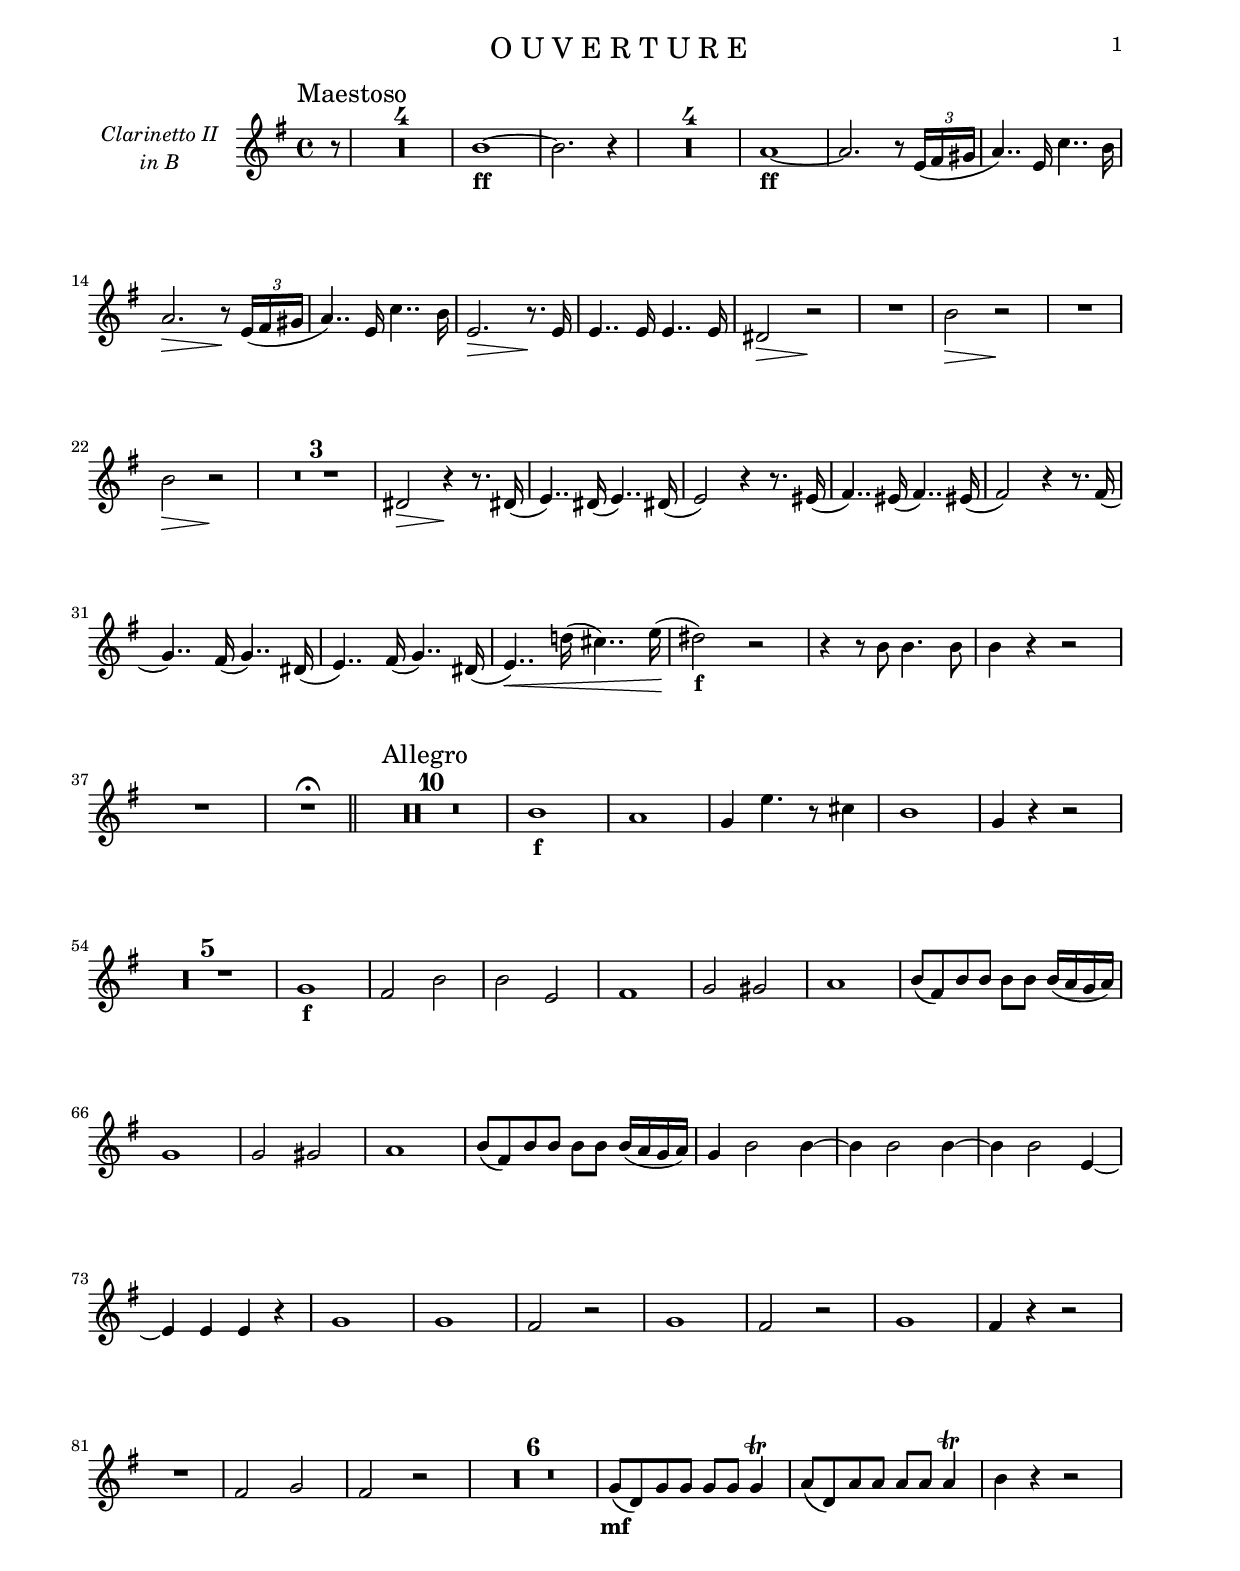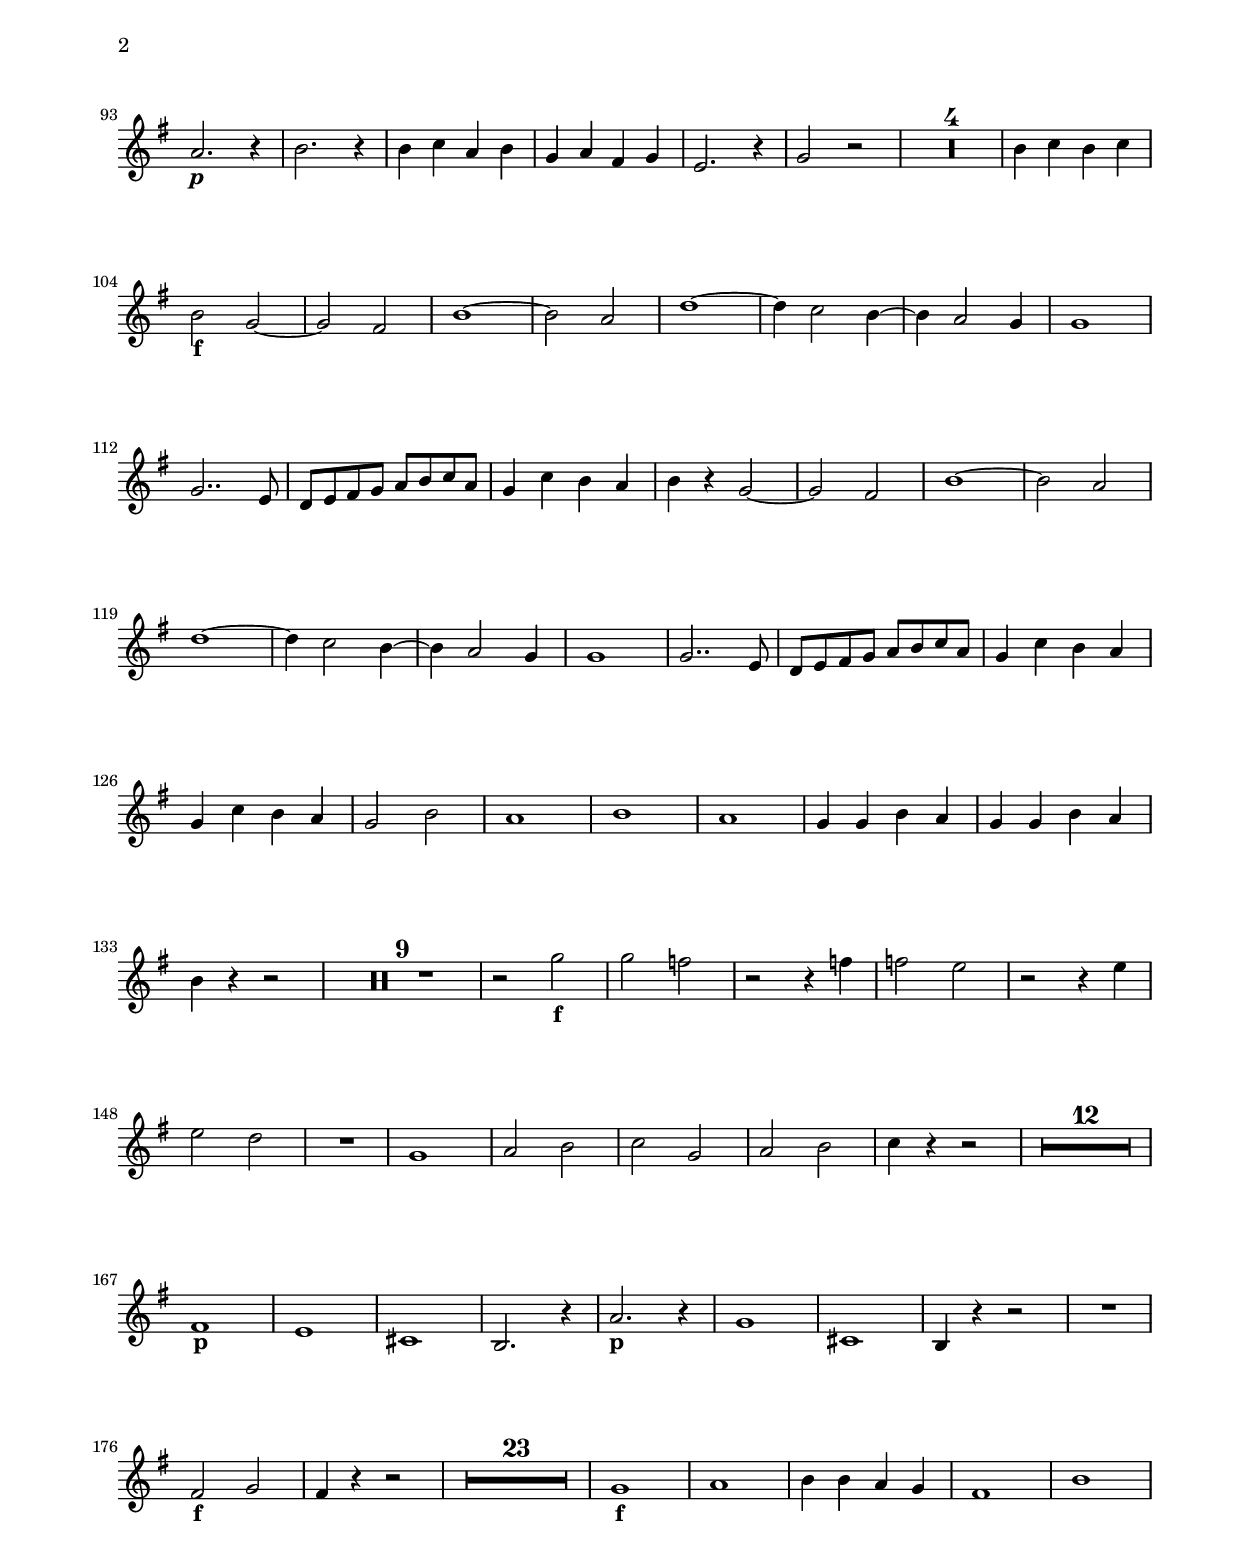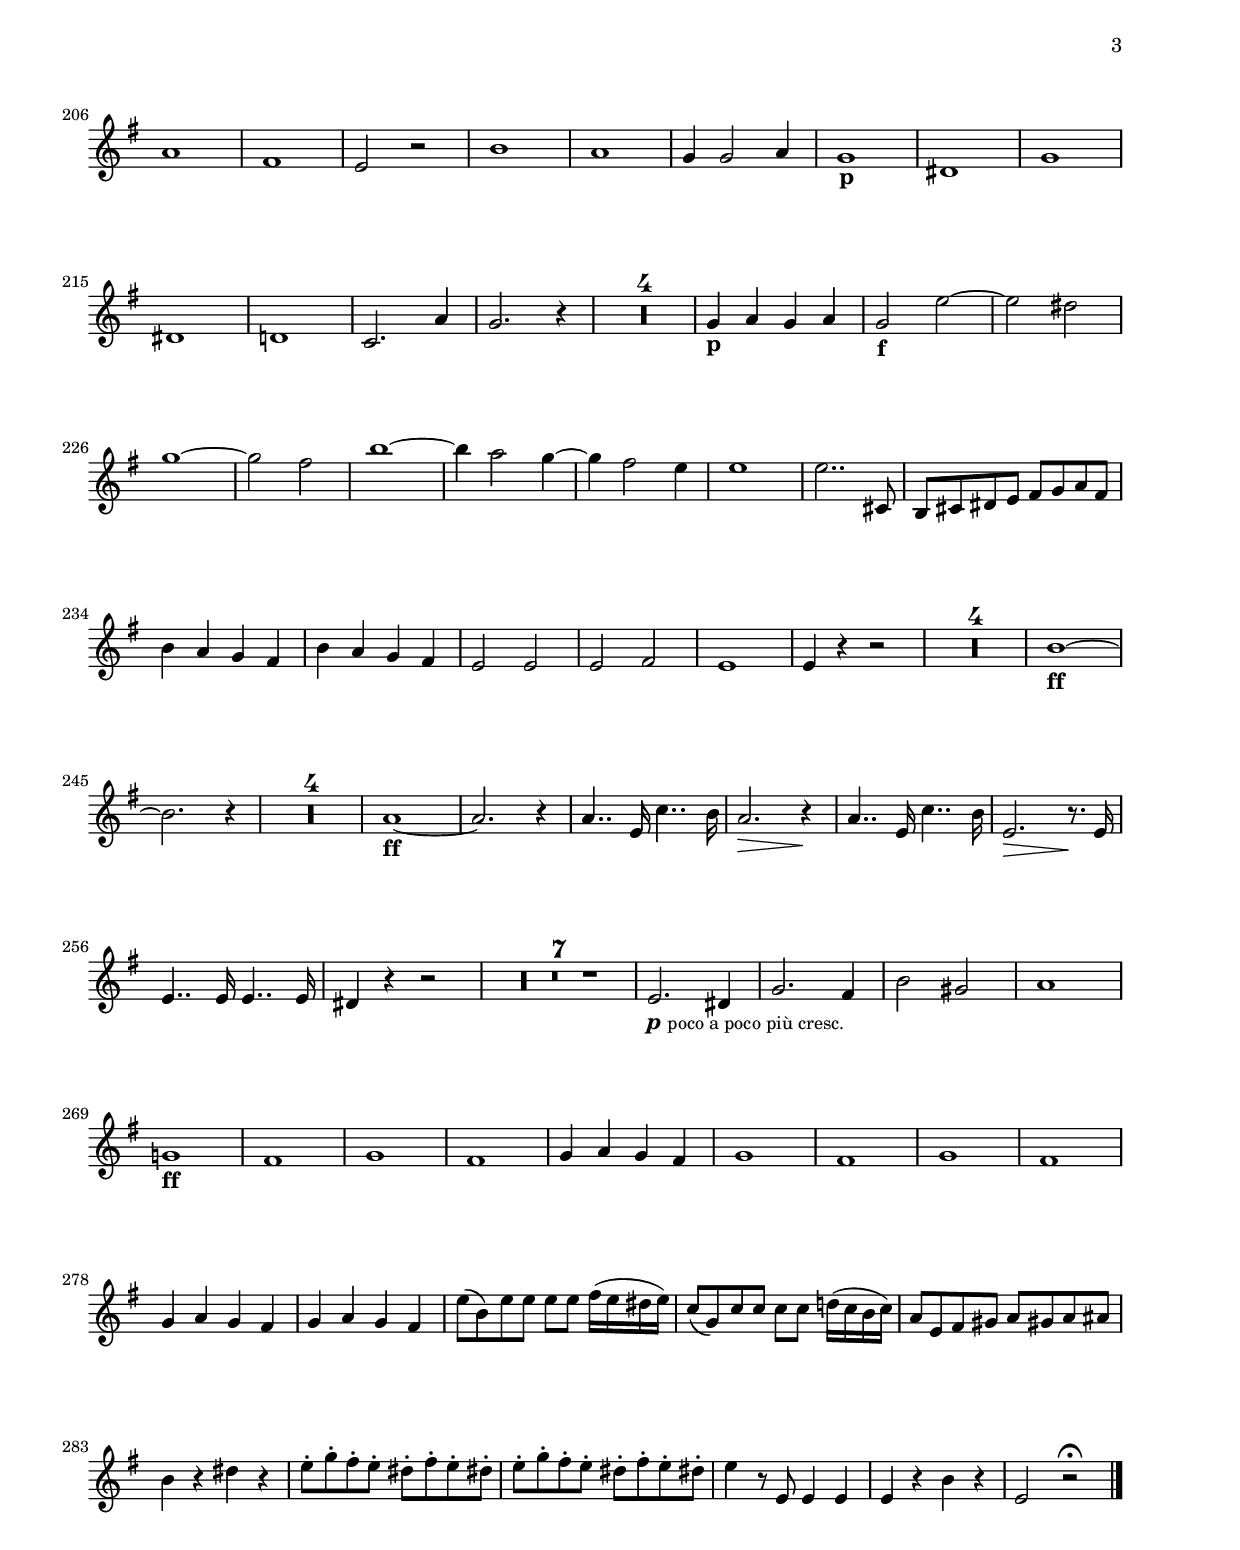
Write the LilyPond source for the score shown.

% (c) 2020 by Wolfgang Esser-Skala.
% This file is licensed under the Creative Commons Attribution-NonCommercial-ShareAlike 4.0 International License.
% To view a copy of this license, visit http://creativecommons.org/licenses/by-nc-sa/4.0/.

\version "2.18.0"

\include "../definitions.ly"

\paper {
	indent = 2.5\cm
	top-margin = 1.5\cm
	system-separator-markup = ##f
	system-system-spacing =
    #'((basic-distance . 18)
       (minimum-distance . 18)
       (padding . -100)
       (stretchability . 0))

	top-system-spacing =
    #'((basic-distance . 12)
       (minimum-distance . 12)
       (padding . -100)
       (stretchability . 0))

	top-markup-spacing =
    #'((basic-distance . 0)
       (minimum-distance . 0)
       (padding . -100)
       (stretchability . 0))

	markup-system-spacing =
    #'((basic-distance . 12)
       (minimum-distance . 12)
       (padding . -100)
       (stretchability . 0))

	systems-per-page = #9
}

#(set-global-staff-size 17.82)

\layout {
	\context {
		\Staff
		instrumentName = \markup { \center-column { "Clarinetto II" "in B" } }
	}
}

\book {
	\bookpart {
		\header {
			title = "O U V E R T U R E"
		}
		\score {
			<<
				\new Staff { \ClarinettoII }
			>>
		}
	}
}
